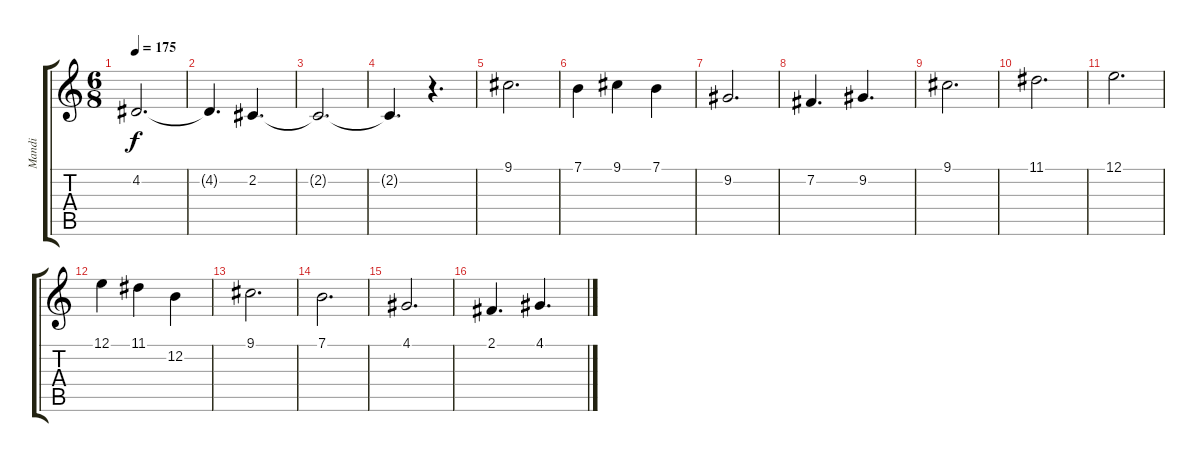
\track ("Mandi" "Mandi") {instrument voiceoohs}
\staff {score tabs}
\tuning (E4 B3 G3 D3 A2 E2) {hide}
\ts (6 8)
\tempo 175
\clef g2
\ks c
4.2.2{d dy f} |
4.2{t}.4{d} 2.2.4{d} |
2.2{t}.2{d} |
2.2{t}.4{d} r.4{d} |
9.1.2{d} |
7.1.4 9.1.4 7.1.4 |
9.2.2{d} |
7.2.4{d} 9.2.4{d} |
9.1.2{d} |
11.1.2{d} |
12.1.2{d} |
12.1.4 11.1.4 12.2.4 |
9.1.2{d} |
7.1.2{d} |
4.1.2{d} |
2.1.4{d} 4.1.4{d}
